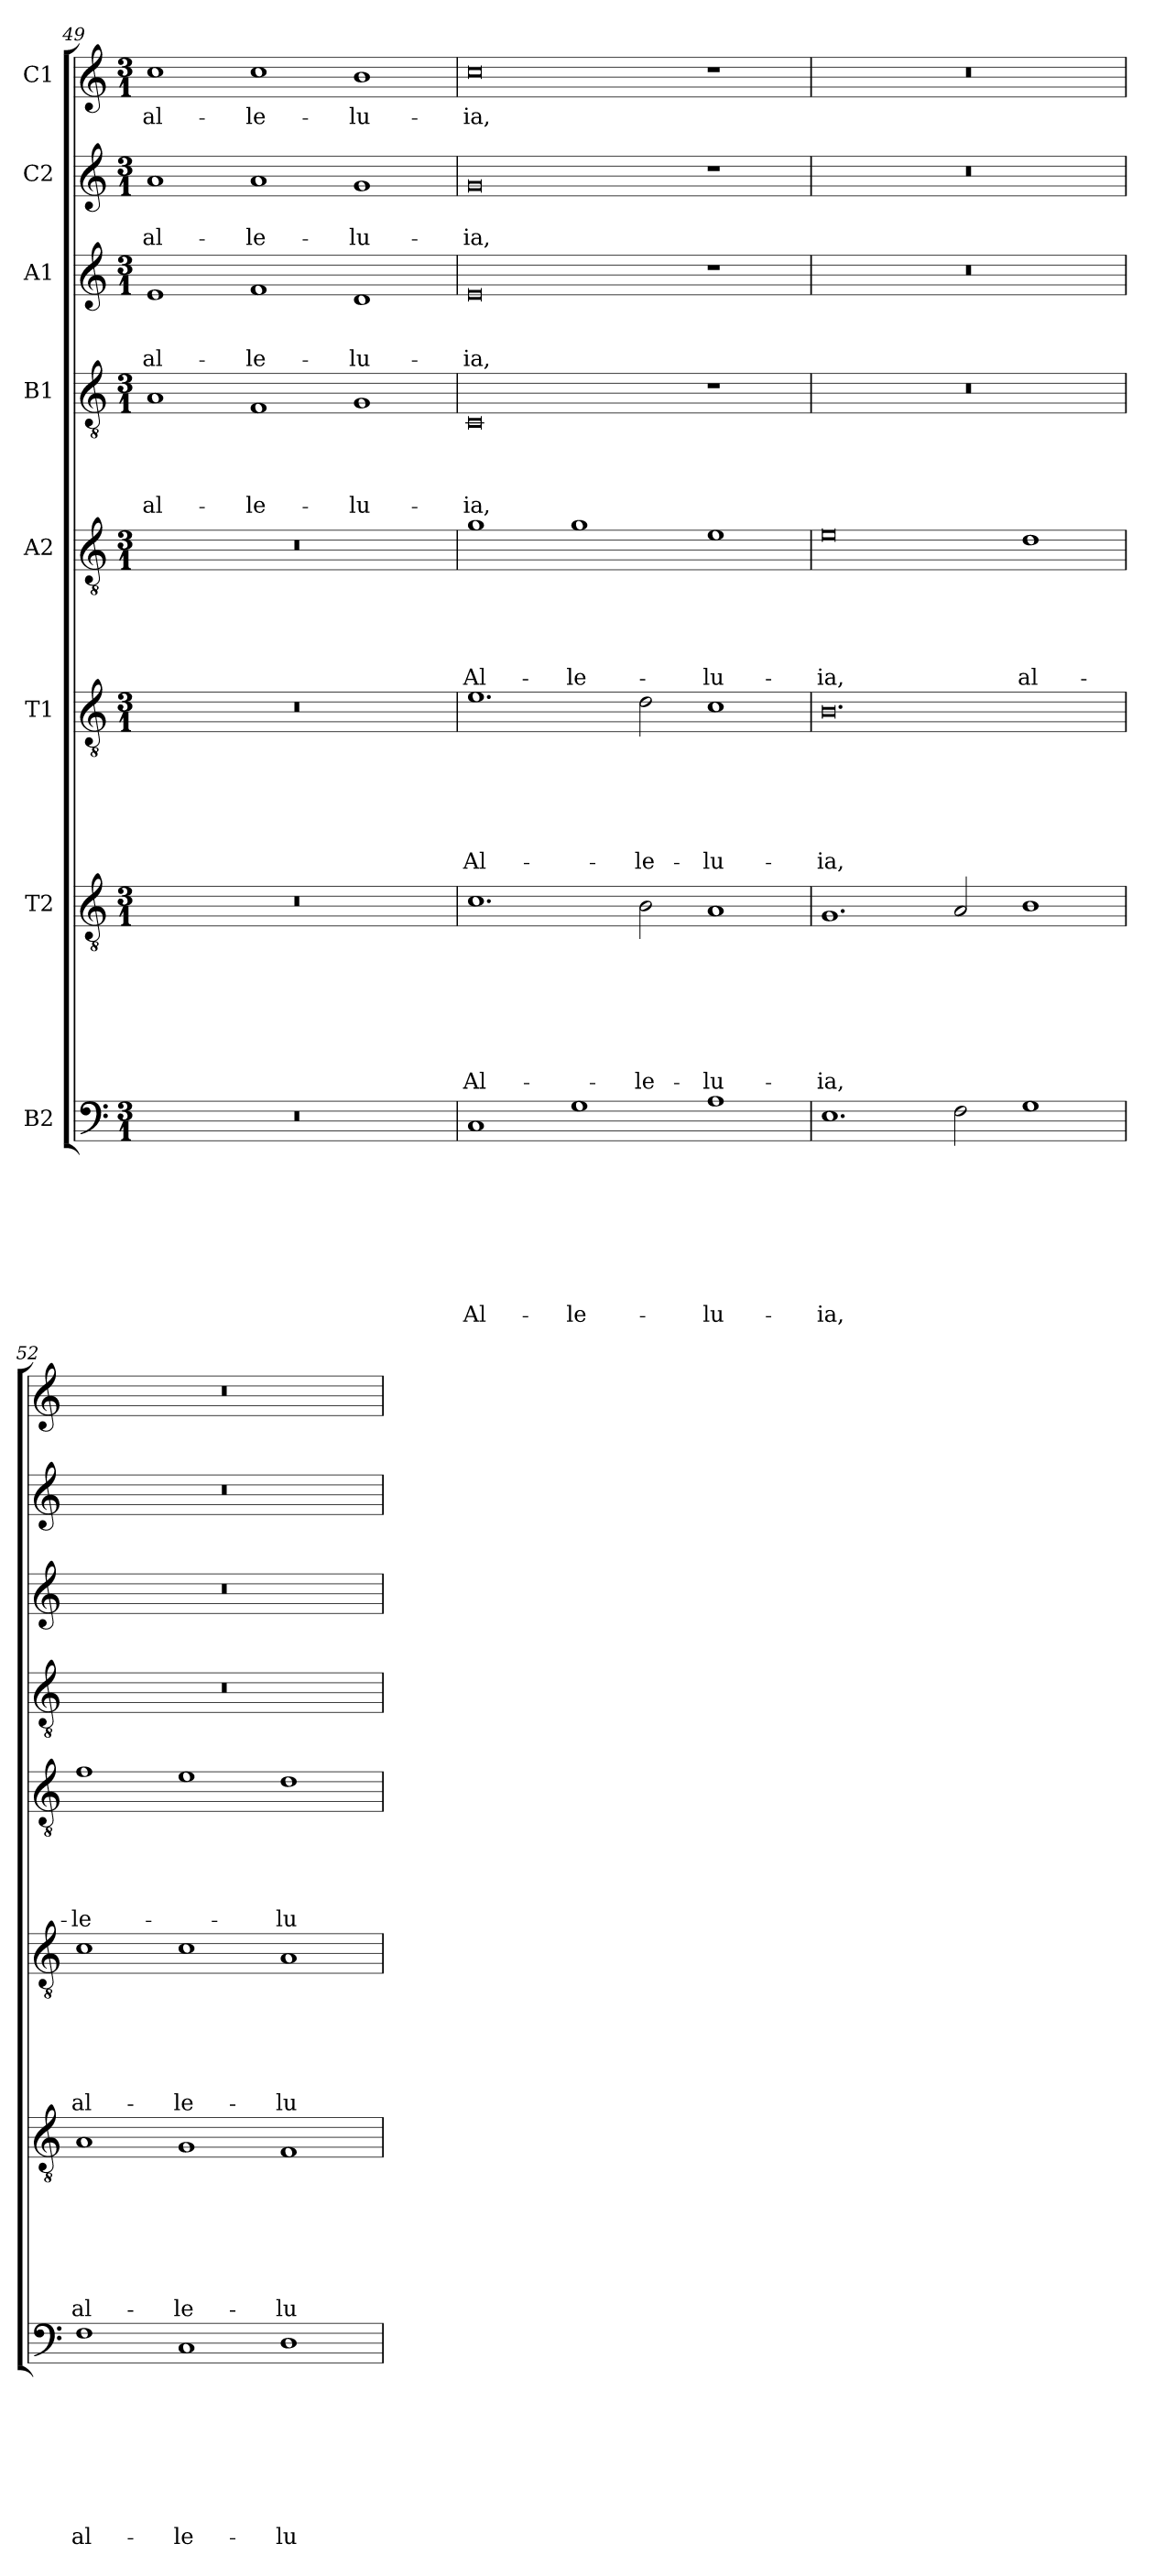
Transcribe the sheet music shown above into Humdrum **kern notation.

**kern	**text	**text	**text	**text	**text	**text	**text	**text	**kern	**text	**text	**text	**text	**text	**text	**text	**kern	**text	**text	**text	**text	**text	**text	**kern	**text	**text	**text	**text	**text	**kern	**text	**text	**text	**text	**kern	**text	**text	**text	**kern	**text	**text	**kern	**text
*part8	*part8	*part8	*part8	*part8	*part8	*part8	*part8	*part8	*part7	*part7	*part7	*part7	*part7	*part7	*part7	*part7	*part6	*part6	*part6	*part6	*part6	*part6	*part6	*part5	*part5	*part5	*part5	*part5	*part5	*part4	*part4	*part4	*part4	*part4	*part3	*part3	*part3	*part3	*part2	*part2	*part2	*part1	*part1
*staff8	*staff8	*staff8	*staff8	*staff8	*staff8	*staff8	*staff8	*staff8	*staff7	*staff7	*staff7	*staff7	*staff7	*staff7	*staff7	*staff7	*staff6	*staff6	*staff6	*staff6	*staff6	*staff6	*staff6	*staff5	*staff5	*staff5	*staff5	*staff5	*staff5	*staff4	*staff4	*staff4	*staff4	*staff4	*staff3	*staff3	*staff3	*staff3	*staff2	*staff2	*staff2	*staff1	*staff1
*I"B2	*	*	*	*	*	*	*	*	*I"T2	*	*	*	*	*	*	*	*I"T1	*	*	*	*	*	*	*I"A2	*	*	*	*	*	*I"B1	*	*	*	*	*I"A1	*	*	*	*I"C2	*	*	*I"C1	*
*clefF4	*	*	*	*	*	*	*	*	*clefGv2	*	*	*	*	*	*	*	*clefGv2	*	*	*	*	*	*	*clefGv2	*	*	*	*	*	*clefGv2	*	*	*	*	*clefG2	*	*	*	*clefG2	*	*	*clefG2	*
*k[]	*	*	*	*	*	*	*	*	*k[]	*	*	*	*	*	*	*	*k[]	*	*	*	*	*	*	*k[]	*	*	*	*	*	*k[]	*	*	*	*	*k[]	*	*	*	*k[]	*	*	*k[]	*
*C:	*	*	*	*	*	*	*	*	*C:	*	*	*	*	*	*	*	*C:	*	*	*	*	*	*	*C:	*	*	*	*	*	*C:	*	*	*	*	*C:	*	*	*	*C:	*	*	*C:	*
*M3/1	*	*	*	*	*	*	*	*	*M3/1	*	*	*	*	*	*	*	*M3/1	*	*	*	*	*	*	*M3/1	*	*	*	*	*	*M3/1	*	*	*	*	*M3/1	*	*	*	*M3/1	*	*	*M3/1	*
=49	=49	=49	=49	=49	=49	=49	=49	=49	=49	=49	=49	=49	=49	=49	=49	=49	=49	=49	=49	=49	=49	=49	=49	=49	=49	=49	=49	=49	=49	=49	=49	=49	=49	=49	=49	=49	=49	=49	=49	=49	=49	=49	=49
!	!	!	!	!	!	!	!	!	!	!	!	!	!	!	!	!	!	!	!	!	!	!	!	!	!	!	!	!	!	!	!	!	!	!LO:LY:b	!	!	!	!LO:LY:b	!	!	!LO:LY:b	!	!LO:LY:b
0.r	.	.	.	.	.	.	.	.	0.r	.	.	.	.	.	.	.	0.r	.	.	.	.	.	.	0.r	.	.	.	.	.	1A	.	.	.	al-	1e	.	.	al-	1a	.	al-	1cc	al-
!	!	!	!	!	!	!	!	!	!	!	!	!	!	!	!	!	!	!	!	!	!	!	!	!	!	!	!	!	!	!	!	!	!	!LO:LY:b	!	!	!	!LO:LY:b	!	!	!LO:LY:b	!	!LO:LY:b
.	.	.	.	.	.	.	.	.	.	.	.	.	.	.	.	.	.	.	.	.	.	.	.	.	.	.	.	.	.	1F	.	.	.	-le-	1f	.	.	-le-	1a	.	-le-	1cc	-le-
!	!	!	!	!	!	!	!	!	!	!	!	!	!	!	!	!	!	!	!	!	!	!	!	!	!	!	!	!	!	!	!	!	!	!LO:LY:b	!	!	!	!LO:LY:b	!	!	!LO:LY:b	!	!LO:LY:b
.	.	.	.	.	.	.	.	.	.	.	.	.	.	.	.	.	.	.	.	.	.	.	.	.	.	.	.	.	.	1G	.	.	.	-lu-	1d	.	.	-lu-	1g	.	-lu-	1b	-lu-
=50	=50	=50	=50	=50	=50	=50	=50	=50	=50	=50	=50	=50	=50	=50	=50	=50	=50	=50	=50	=50	=50	=50	=50	=50	=50	=50	=50	=50	=50	=50	=50	=50	=50	=50	=50	=50	=50	=50	=50	=50	=50	=50	=50
!	!	!	!	!	!	!	!	!LO:LY:b	!	!	!	!	!	!	!	!LO:LY:b	!	!	!	!	!	!	!LO:LY:b	!	!	!	!	!	!LO:LY:b	!	!	!	!	!LO:LY:b	!	!	!	!LO:LY:b	!	!	!LO:LY:b	!	!LO:LY:b
1C	.	.	.	.	.	.	.	Al-	1.c	.	.	.	.	.	.	Al-	1.e	.	.	.	.	.	Al-	1g	.	.	.	.	Al-	0C	.	.	.	-ia,	0e	.	.	-ia,	0g	.	-ia,	0cc	-ia,
!	!	!	!	!	!	!	!	!LO:LY:b	!	!	!	!	!	!	!	!	!	!	!	!	!	!	!	!	!	!	!	!	!LO:LY:b	!	!	!	!	!	!	!	!	!	!	!	!	!	!
1G	.	.	.	.	.	.	.	-le-	.	.	.	.	.	.	.	.	.	.	.	.	.	.	.	1g	.	.	.	.	-le-	.	.	.	.	.	.	.	.	.	.	.	.	.	.
!	!	!	!	!	!	!	!	!	!	!	!	!	!	!	!	!LO:LY:b	!	!	!	!	!	!	!LO:LY:b	!	!	!	!	!	!	!	!	!	!	!	!	!	!	!	!	!	!	!	!
.	.	.	.	.	.	.	.	.	2B\	.	.	.	.	.	.	-le-	2d\	.	.	.	.	.	-le-	.	.	.	.	.	.	.	.	.	.	.	.	.	.	.	.	.	.	.	.
!	!	!	!	!	!	!	!	!LO:LY:b	!	!	!	!	!	!	!	!LO:LY:b	!	!	!	!	!	!	!LO:LY:b	!	!	!	!	!	!LO:LY:b	!	!	!	!	!	!	!	!	!	!	!	!	!	!
1A	.	.	.	.	.	.	.	-lu-	1A	.	.	.	.	.	.	-lu-	1c	.	.	.	.	.	-lu-	1e	.	.	.	.	-lu-	1r	.	.	.	.	1r	.	.	.	1r	.	.	1r	.
=51	=51	=51	=51	=51	=51	=51	=51	=51	=51	=51	=51	=51	=51	=51	=51	=51	=51	=51	=51	=51	=51	=51	=51	=51	=51	=51	=51	=51	=51	=51	=51	=51	=51	=51	=51	=51	=51	=51	=51	=51	=51	=51	=51
!	!	!	!	!	!	!	!	!LO:LY:b	!	!	!	!	!	!	!	!LO:LY:b	!	!	!	!	!	!	!LO:LY:b	!	!	!	!	!	!LO:LY:b	!	!	!	!	!	!	!	!	!	!	!	!	!	!
1.E	.	.	.	.	.	.	.	-ia,	1.G	.	.	.	.	.	.	-ia,	0.B	.	.	.	.	.	-ia,	0e	.	.	.	.	-ia,	0.r	.	.	.	.	0.r	.	.	.	0.r	.	.	0.r	.
2F\	.	.	.	.	.	.	.	.	2A/	.	.	.	.	.	.	.	.	.	.	.	.	.	.	.	.	.	.	.	.	.	.	.	.	.	.	.	.	.	.	.	.	.	.
!	!	!	!	!	!	!	!	!	!	!	!	!	!	!	!	!	!	!	!	!	!	!	!	!	!	!	!	!	!LO:LY:b	!	!	!	!	!	!	!	!	!	!	!	!	!	!
1G	.	.	.	.	.	.	.	.	1B	.	.	.	.	.	.	.	.	.	.	.	.	.	.	1d	.	.	.	.	al-	.	.	.	.	.	.	.	.	.	.	.	.	.	.
=52	=52	=52	=52	=52	=52	=52	=52	=52	=52	=52	=52	=52	=52	=52	=52	=52	=52	=52	=52	=52	=52	=52	=52	=52	=52	=52	=52	=52	=52	=52	=52	=52	=52	=52	=52	=52	=52	=52	=52	=52	=52	=52	=52
!	!	!	!	!	!	!	!	!LO:LY:b	!	!	!	!	!	!	!	!LO:LY:b	!	!	!	!	!	!	!LO:LY:b	!	!	!	!	!	!LO:LY:b	!	!	!	!	!	!	!	!	!	!	!	!	!	!
1F	.	.	.	.	.	.	.	al-	1A	.	.	.	.	.	.	al-	1c	.	.	.	.	.	al-	1f	.	.	.	.	-le-	0.r	.	.	.	.	0.r	.	.	.	0.r	.	.	0.r	.
!	!	!	!	!	!	!	!	!LO:LY:b	!	!	!	!	!	!	!	!LO:LY:b	!	!	!	!	!	!	!LO:LY:b	!	!	!	!	!	!	!	!	!	!	!	!	!	!	!	!	!	!	!	!
1C	.	.	.	.	.	.	.	-le-	1G	.	.	.	.	.	.	-le-	1c	.	.	.	.	.	-le-	1e	.	.	.	.	.	.	.	.	.	.	.	.	.	.	.	.	.	.	.
!	!	!	!	!	!	!	!	!LO:LY:b	!	!	!	!	!	!	!	!LO:LY:b	!	!	!	!	!	!	!LO:LY:b	!	!	!	!	!	!LO:LY:b	!	!	!	!	!	!	!	!	!	!	!	!	!	!
1D	.	.	.	.	.	.	.	-lu-	1F	.	.	.	.	.	.	-lu-	1A	.	.	.	.	.	-lu-	1d	.	.	.	.	-lu-	.	.	.	.	.	.	.	.	.	.	.	.	.	.
=	=	=	=	=	=	=	=	=	=	=	=	=	=	=	=	=	=	=	=	=	=	=	=	=	=	=	=	=	=	=	=	=	=	=	=	=	=	=	=	=	=	=	=
*-	*-	*-	*-	*-	*-	*-	*-	*-	*-	*-	*-	*-	*-	*-	*-	*-	*-	*-	*-	*-	*-	*-	*-	*-	*-	*-	*-	*-	*-	*-	*-	*-	*-	*-	*-	*-	*-	*-	*-	*-	*-	*-	*-
